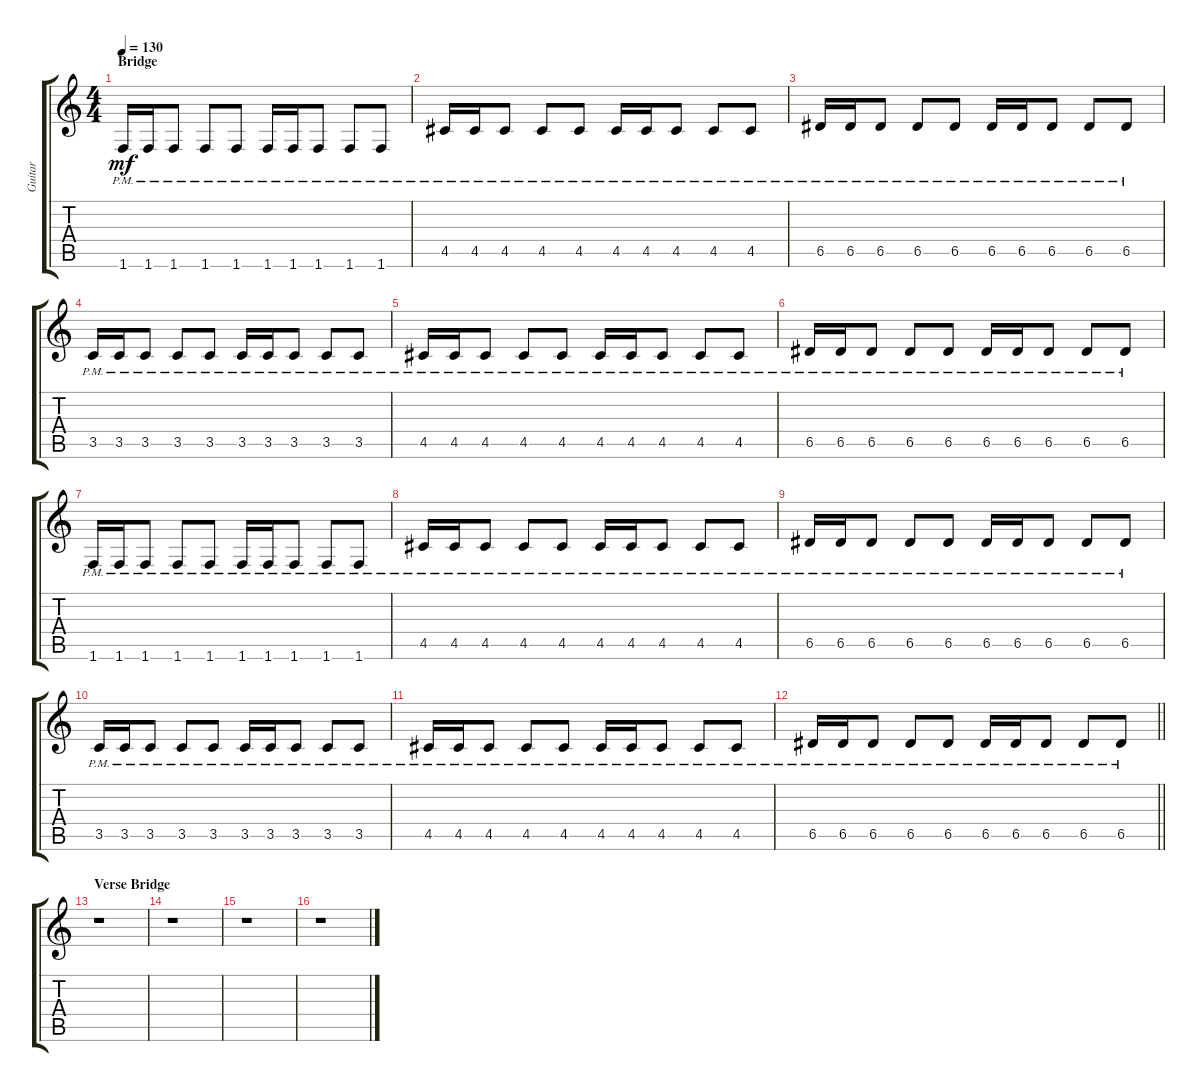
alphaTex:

\track ("Guitar" "Guitar") {instrument electricguitarclean}
\staff {score tabs}
\tuning (E4 B3 G3 D3 A2 E2) {hide}
\ts (4 4)
\section ("" "Bridge")
\tempo 130
\clef g2
\ks c
1.6{pm}.16{dy mf} 1.6{pm}.16 1.6{pm}.8 1.6{pm}.8 1.6{pm}.8 1.6{pm}.16 1.6{pm}.16 1.6{pm}.8 1.6{pm}.8 1.6{pm}.8 |
4.5{pm}.16 4.5{pm}.16 4.5{pm}.8 4.5{pm}.8 4.5{pm}.8 4.5{pm}.16 4.5{pm}.16 4.5{pm}.8 4.5{pm}.8 4.5{pm}.8 |
6.5{pm}.16 6.5{pm}.16 6.5{pm}.8 6.5{pm}.8 6.5{pm}.8 6.5{pm}.16 6.5{pm}.16 6.5{pm}.8 6.5{pm}.8 6.5{pm}.8 |
3.5{pm}.16 3.5{pm}.16 3.5{pm}.8 3.5{pm}.8 3.5{pm}.8 3.5{pm}.16 3.5{pm}.16 3.5{pm}.8 3.5{pm}.8 3.5{pm}.8 |
4.5{pm}.16 4.5{pm}.16 4.5{pm}.8 4.5{pm}.8 4.5{pm}.8 4.5{pm}.16 4.5{pm}.16 4.5{pm}.8 4.5{pm}.8 4.5{pm}.8 |
6.5{pm}.16 6.5{pm}.16 6.5{pm}.8 6.5{pm}.8 6.5{pm}.8 6.5{pm}.16 6.5{pm}.16 6.5{pm}.8 6.5{pm}.8 6.5{pm}.8 |
1.6{pm}.16 1.6{pm}.16 1.6{pm}.8 1.6{pm}.8 1.6{pm}.8 1.6{pm}.16 1.6{pm}.16 1.6{pm}.8 1.6{pm}.8 1.6{pm}.8 |
4.5{pm}.16 4.5{pm}.16 4.5{pm}.8 4.5{pm}.8 4.5{pm}.8 4.5{pm}.16 4.5{pm}.16 4.5{pm}.8 4.5{pm}.8 4.5{pm}.8 |
6.5{pm}.16 6.5{pm}.16 6.5{pm}.8 6.5{pm}.8 6.5{pm}.8 6.5{pm}.16 6.5{pm}.16 6.5{pm}.8 6.5{pm}.8 6.5{pm}.8 |
3.5{pm}.16 3.5{pm}.16 3.5{pm}.8 3.5{pm}.8 3.5{pm}.8 3.5{pm}.16 3.5{pm}.16 3.5{pm}.8 3.5{pm}.8 3.5{pm}.8 |
4.5{pm}.16 4.5{pm}.16 4.5{pm}.8 4.5{pm}.8 4.5{pm}.8 4.5{pm}.16 4.5{pm}.16 4.5{pm}.8 4.5{pm}.8 4.5{pm}.8 |
\barLineRight lightlight
6.5{pm}.16 6.5{pm}.16 6.5{pm}.8 6.5{pm}.8 6.5{pm}.8 6.5{pm}.16 6.5{pm}.16 6.5{pm}.8 6.5{pm}.8 6.5{pm}.8 |
\section ("" "Verse Bridge")
r.1 |
r.1 |
r.1 |
r.1
